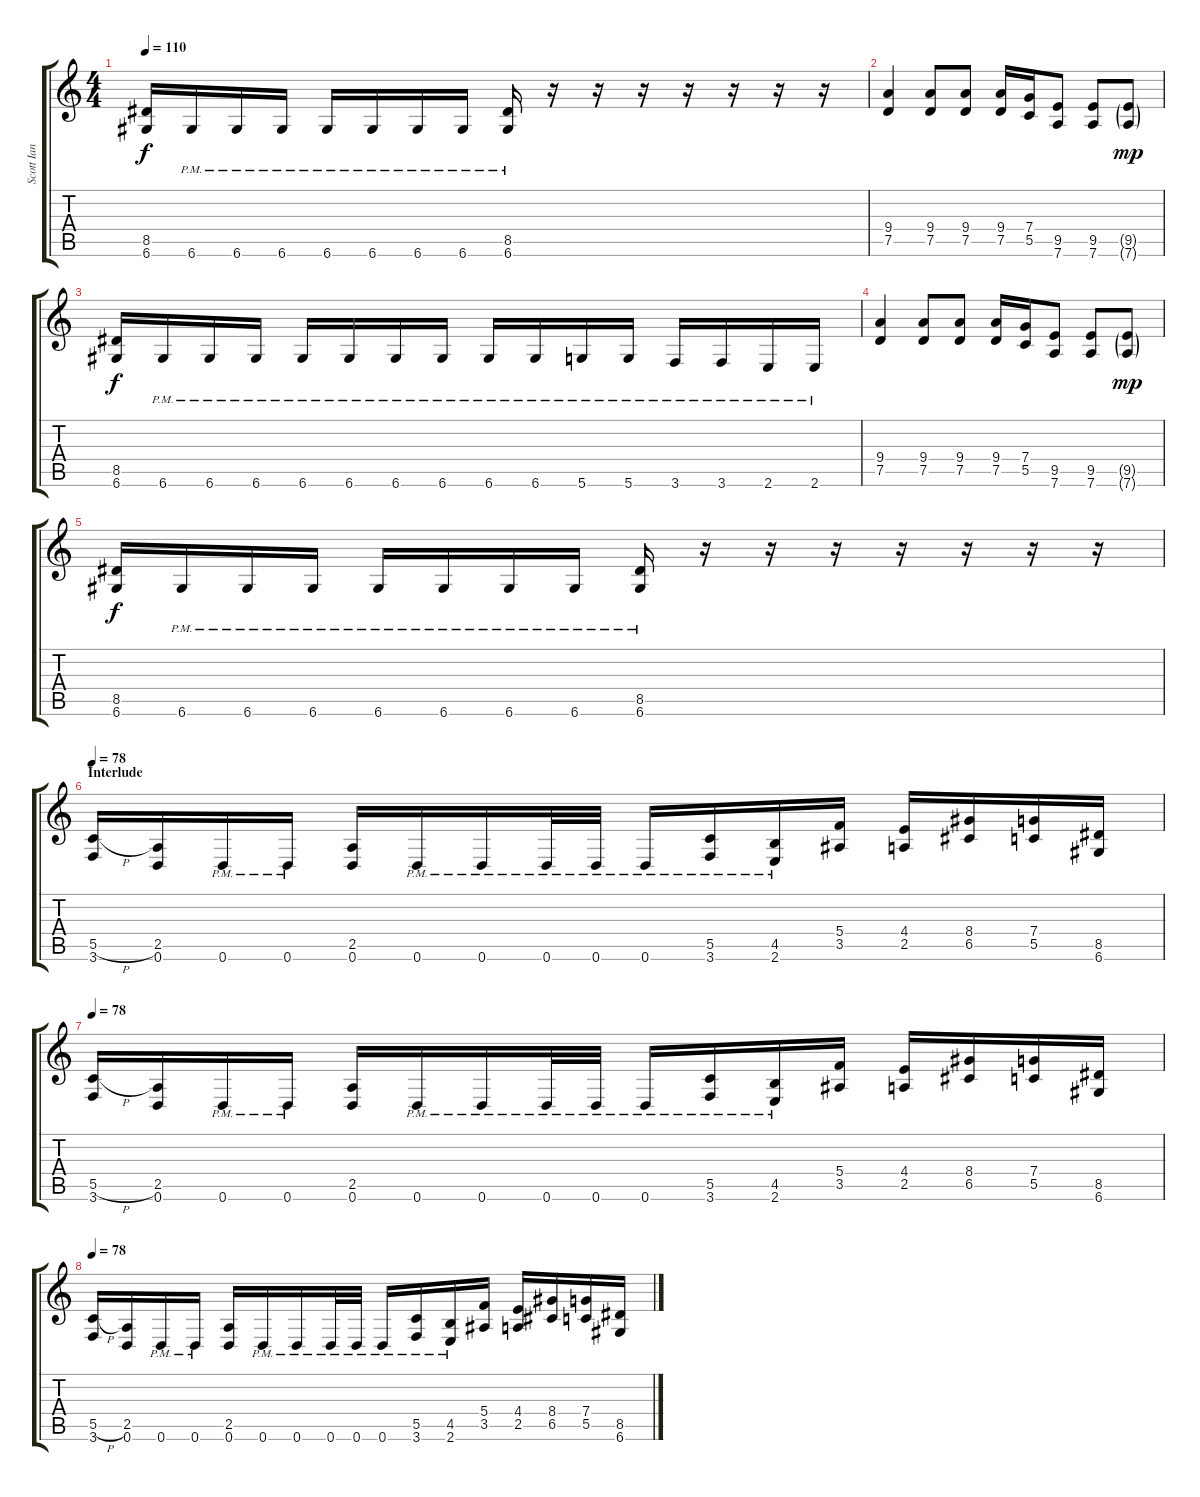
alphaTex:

\track ("Scott Ian" "Scott Ian") {instrument distortionguitar}
\staff {score tabs}
\tuning (D4 A3 F3 C3 G2 D2) {hide}
\ts (4 4)
\tempo 110
\clef g2
\ks c
(8.5 6.6).16{dy f} 6.6{pm}.16 6.6{pm}.16 6.6{pm}.16 6.6{pm}.16 6.6{pm}.16 6.6{pm}.16 6.6{pm}.16 (8.5 6.6{pm}).16 r.16 r.16 r.16 r.16 r.16 r.16 r.16 |
(9.4 7.5).4 (9.4 7.5).8 (9.4 7.5).8 (9.4 7.5).16 (7.4 5.5).16 (9.5 7.6).8 (9.5 7.6).8 (9.5{g} 7.6{g}).8{dy mp} |
(8.5 6.6).16{dy f} 6.6{pm}.16 6.6{pm}.16 6.6{pm}.16 6.6{pm}.16 6.6{pm}.16 6.6{pm}.16 6.6{pm}.16 6.6{pm}.16 6.6{pm}.16 5.6{pm}.16 5.6{pm}.16 3.6{pm}.16 3.6{pm}.16 2.6{pm}.16 2.6{pm}.16 |
(9.4 7.5).4 (9.4 7.5).8 (9.4 7.5).8 (9.4 7.5).16 (7.4 5.5).16 (9.5 7.6).8 (9.5 7.6).8 (9.5{g} 7.6{g}).8{dy mp} |
(8.5 6.6).16{dy f} 6.6{pm}.16 6.6{pm}.16 6.6{pm}.16 6.6{pm}.16 6.6{pm}.16 6.6{pm}.16 6.6{pm}.16 (8.5 6.6{pm}).16 r.16 r.16 r.16 r.16 r.16 r.16 r.16 |
\section ("" "Interlude")
\tempo 78
(5.5{h} 3.6).16 (2.5 0.6).16 0.6{pm}.16 0.6{pm}.16 (2.5 0.6).16 0.6{pm}.16 0.6{pm}.16 0.6{pm}.32 0.6{pm}.32 0.6{pm}.16 (5.5 3.6{pm}).16 (4.5 2.6{pm}).16 (5.4 3.5).16 (4.4 2.5).16 (8.4 6.5).16 (7.4 5.5).16 (8.5 6.6).16 |
\tempo 78
(5.5{h} 3.6).16 (2.5 0.6).16 0.6{pm}.16 0.6{pm}.16 (2.5 0.6).16 0.6{pm}.16 0.6{pm}.16 0.6{pm}.32 0.6{pm}.32 0.6{pm}.16 (5.5 3.6{pm}).16 (4.5 2.6{pm}).16 (5.4 3.5).16 (4.4 2.5).16 (8.4 6.5).16 (7.4 5.5).16 (8.5 6.6).16 |
\tempo 78
(5.5{h} 3.6).16 (2.5 0.6).16 0.6{pm}.16 0.6{pm}.16 (2.5 0.6).16 0.6{pm}.16 0.6{pm}.16 0.6{pm}.32 0.6{pm}.32 0.6{pm}.16 (5.5 3.6{pm}).16 (4.5 2.6{pm}).16 (5.4 3.5).16 (4.4 2.5).16 (8.4 6.5).16 (7.4 5.5).16 (8.5 6.6).16
